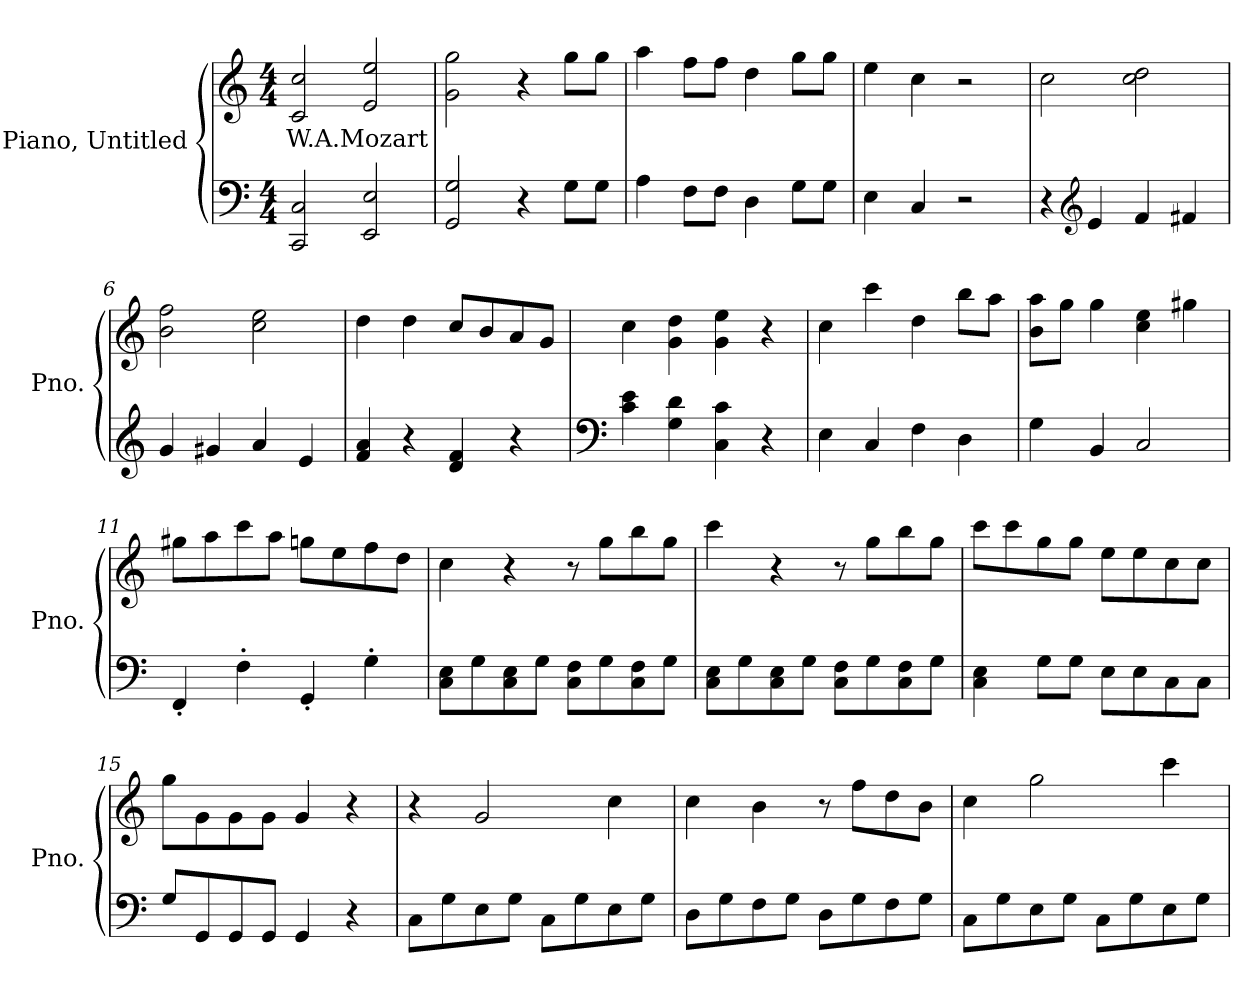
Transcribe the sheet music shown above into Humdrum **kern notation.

**kern	**kern	**text
*part2	*part1	*part1
*staff2	*staff1	*staff1
*I"Piano, Untitled	*I"Piano, Untitled	*
*I'Pno.	*I'Pno.	*
*clefF4	*clefG2	*
*k[]	*k[]	*
*M4/4	*M4/4	*
*MM120	*MM120	*
=1	=1	=1
!	!	!LO:LY:b
2CC/ 2C/	2c/ 2cc/	W.A.Mozart
2EE/ 2E/	2e/ 2ee/	.
=2	=2	=2
2GG/ 2G/	2g\ 2gg\	.
4r	4r	.
8G\L	8gg\L	.
8G\J	8gg\J	.
=3	=3	=3
4A\	4aa\	.
8F\L	8ff\L	.
8F\J	8ff\J	.
4D\	4dd\	.
8G\L	8gg\L	.
8G\J	8gg\J	.
=4	=4	=4
4E\	4ee\	.
4C/	4cc\	.
2r	2r	.
=5	=5	=5
4r	2cc\	.
*clefG2	*	*
4e/	.	.
4f/	2cc\ 2dd\	.
4f#X/	.	.
=6	=6	=6
4g/	2b\ 2ff\	.
4g#X/	.	.
4a/	2cc\ 2ee\	.
4e/	.	.
!!LO:LB:g=z
=7	=7	=7
4f/ 4a/	4dd\	.
4r	4dd\	.
4d/ 4f/	8cc/L	.
.	8b/	.
4r	8a/	.
.	8g/J	.
=8	=8	=8
*clefF4	*	*
4c\ 4e\	4cc\	.
4G\ 4d\	4g\ 4dd\	.
4C\ 4c\	4g\ 4ee\	.
4r	4r	.
=9	=9	=9
4E\	4cc\	.
4C/	4ccc\	.
4F\	4dd\	.
4D\	8bb\L	.
.	8aa\J	.
=10	=10	=10
4G\	8b\ 8aa\L	.
.	8gg\J	.
4BB/	4gg\	.
2C/	4cc\ 4ee\	.
.	4gg#X\	.
=11	=11	=11
4FF'/	8gg#X\L	.
.	8aa\	.
4F'\	8ccc\	.
.	8aa\J	.
4GG'/	8ggn\L	.
.	8ee\	.
4G'\	8ff\	.
.	8dd\J	.
!!LO:LB:g=z
=12	=12	=12
8C\ 8E\L	4cc\	.
8G\	.	.
8C\ 8E\	4r	.
8G\J	.	.
8C\ 8F\L	8r	.
8G\	8gg\L	.
8C\ 8F\	8bb\	.
8G\J	8gg\J	.
=13	=13	=13
8C\ 8E\L	4ccc\	.
8G\	.	.
8C\ 8E\	4r	.
8G\J	.	.
8C\ 8F\L	8r	.
8G\	8gg\L	.
8C\ 8F\	8bb\	.
8G\J	8gg\J	.
=14	=14	=14
4C\ 4E\	8ccc\L	.
.	8ccc\	.
8G\L	8gg\	.
8G\J	8gg\J	.
8E\L	8ee\L	.
8E\	8ee\	.
8C\	8cc\	.
8C\J	8cc\J	.
=15	=15	=15
8G/L	8gg\L	.
8GG/	8g\	.
8GG/	8g\	.
8GG/J	8g\J	.
4GG/	4g/	.
4r	4r	.
=16	=16	=16
8C\L	4r	.
8G\	.	.
8E\	2g/	.
8G\J	.	.
8C\L	.	.
8G\	.	.
8E\	4cc\	.
8G\J	.	.
!!LO:LB:g=z
=17	=17	=17
8D\L	4cc\	.
8G\	.	.
8F\	4b\	.
8G\J	.	.
8D\L	8r	.
8G\	8ff\L	.
8F\	8dd\	.
8G\J	8b\J	.
=18	=18	=18
8C\L	4cc\	.
8G\	.	.
8E\	2gg\	.
8G\J	.	.
8C\L	.	.
8G\	.	.
8E\	4ccc\	.
8G\J	.	.
=	=	=
*-	*-	*-
